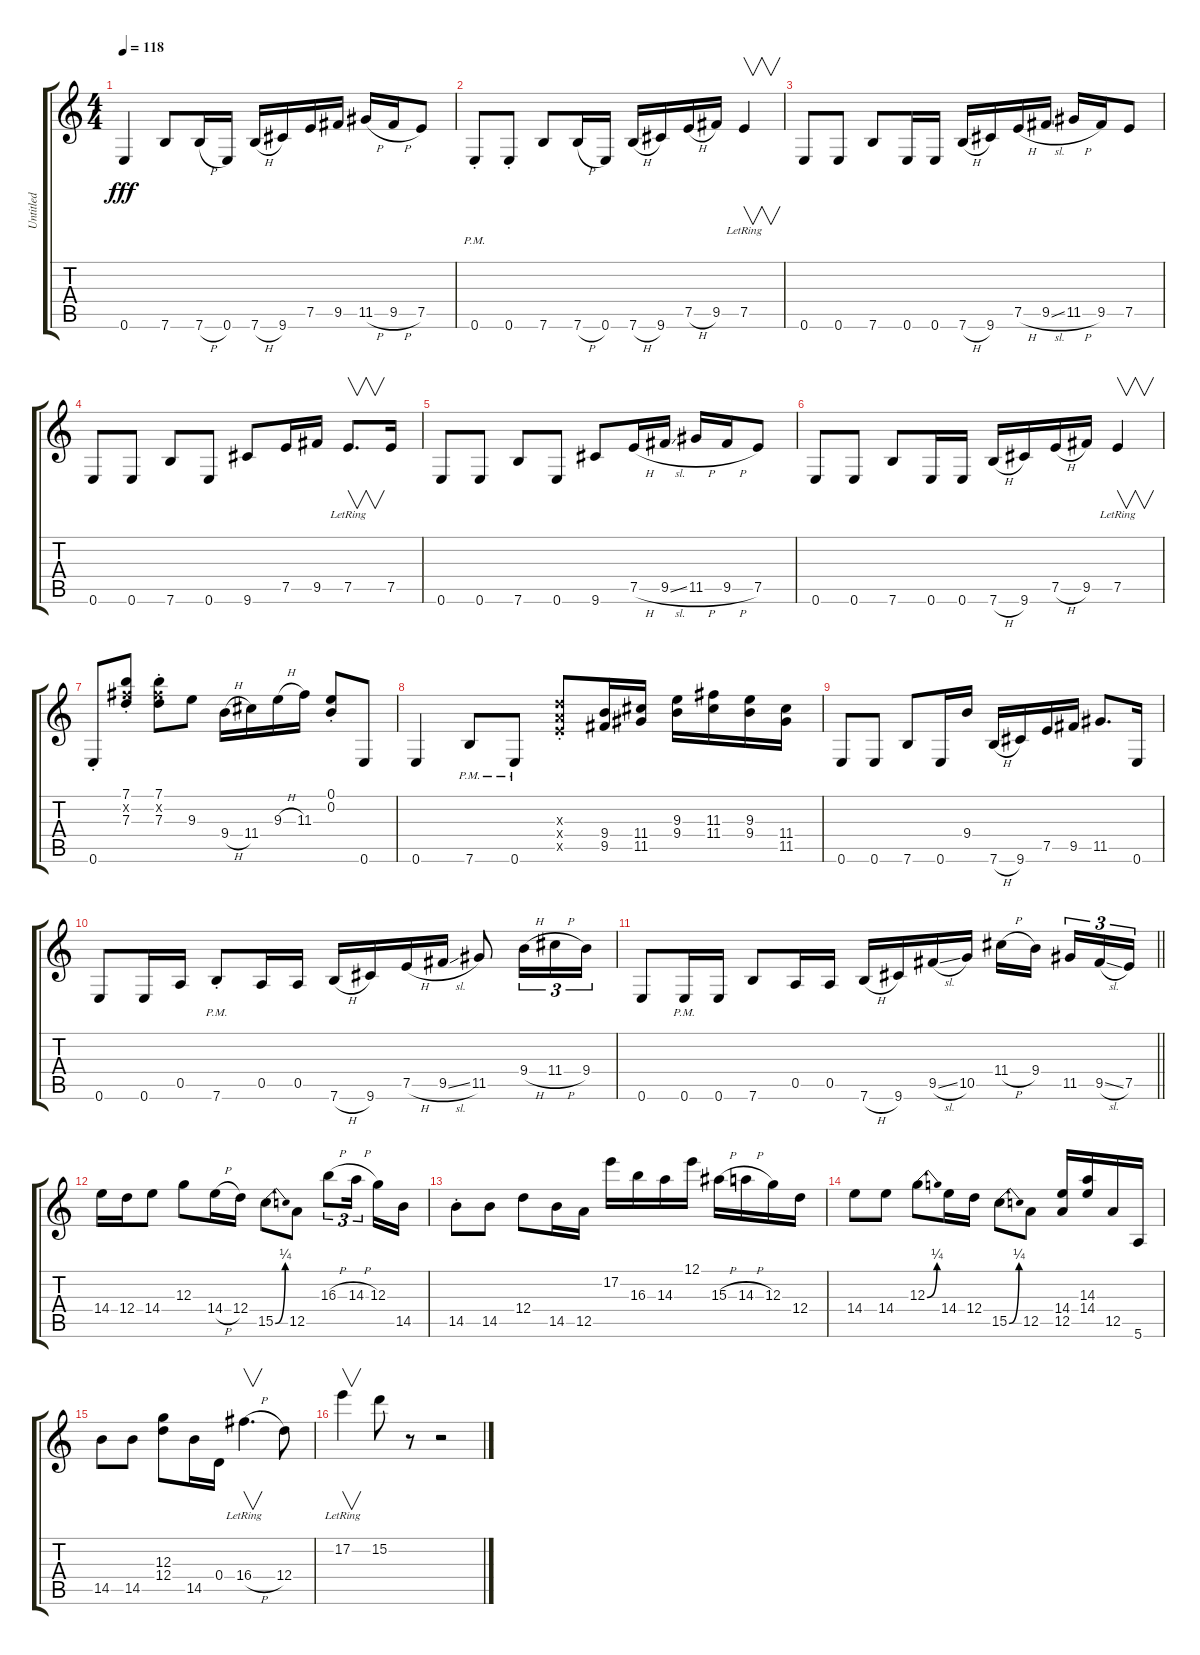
\track ("Untitled" "Untitled") {instrument overdrivenguitar}
\staff {score tabs}
\tuning (E4 B3 G3 D3 A2 E2) {hide}
\ts (4 4)
\tempo 118
\clef g2
\ks c
0.6.4{dy fff} 7.6.8 7.6{h}.16 0.6.16 7.6{h}.16 9.6.16 7.5.16 9.5.16 11.5{h}.16 9.5{h}.16 7.5.8 |
0.6{pm st}.8 0.6{st}.8 7.6.8 7.6{h}.16 0.6.16 7.6{h}.16 9.6.16 7.5{h}.16 9.5.16 7.5{lr}.4{v} |
0.6.8 0.6.8 7.6.8 0.6.16 0.6.16 7.6{h}.16 9.6.16 7.5{h}.16 9.5{sl}.16 11.5{h}.16 9.5.16 7.5.8 |
0.6.8 0.6.8 7.6.8 0.6.8 9.6.8 7.5.16 9.5.16 7.5{lr}.8{v d} 7.5.16 |
0.6.8 0.6.8 7.6.8 0.6.8 9.6.8 7.5{h}.16 9.5{sl}.16 11.5{h}.16 9.5{h}.16 7.5.8 |
0.6.8 0.6.8 7.6.8 0.6.16 0.6.16 7.6{h}.16 9.6.16 7.5{h}.16 9.5.16 7.5{lr}.4{v} |
0.6{st}.8 (7.1{st} 7.2{st x} 7.3{st}).8 (7.1{st} 7.2{st x} 7.3{st}).8 9.3.8 9.4{h}.16 11.4.16 9.3{h}.16 11.3.16 (0.1{st} 0.2{st}).8 0.6.8 |
0.6.4 7.6{pm}.8 0.6{pm}.8 (7.3{st x} 7.4{st x} 7.5{st x}).8 (9.4 9.5).16 (11.4 11.5).16 (9.3 9.4).16 (11.3 11.4).16 (9.3 9.4).16 (11.4 11.5).16 |
0.6.8 0.6.8 7.6.8 0.6.16 9.4.16 7.6{h}.16 9.6.16 7.5.16 9.5.16 11.5.8{d} 0.6.16 |
0.6.8 0.6.16 0.5.16 7.6{pm st}.8 0.5.16 0.5.16 7.6{h}.16 9.6.16 7.5{h}.16 9.5{sl}.16 11.5.8 9.4{h}.16{tu (3 2)} 11.4{h}.16{tu (3 2)} 9.4.16{tu (3 2)} |
\barLineRight lightlight
0.6.8 0.6{pm}.16 0.6.16 7.6.8 0.5.16 0.5.16 7.6{h}.16 9.6.16 9.5{sl}.16 10.5.16 11.4{h}.16 9.4.16{beam splitsecondary} 11.5.16{tu (3 2)} 9.5{sl}.16{tu (3 2)} 7.5.16{tu (3 2)} |
14.4.16 12.4.16 14.4.8 12.3.8 14.4{h}.16 12.4.16 15.5{be (bend 0 0 60 1)}.8 12.5.8 16.3{h}.8{tu (3 2)} 14.3{h}.16{tu (3 2) beam splitsecondary} 12.3.16 14.5.16 |
14.5{st}.8 14.5.8 12.4.8 14.5.16 12.5.16 17.2.16 16.3.16 14.3.16 12.1.16 15.3{h}.16 14.3{h}.16 12.3.16 12.4.16 |
14.4.8 14.4.8 12.3{be (bend 0 0 60 1)}.8 14.4.16 12.4.16 15.5{be (bend 0 0 60 1)}.8 12.5.8 (14.4 12.5).16 (14.3 14.4).16 12.5.16 5.6.16 |
14.5.8 14.5.8 (12.3 12.4).8 14.5.16 0.4.16 16.4{h lr}.4{v d} 12.4.8 |
17.2{lr}.4{v} 15.2.8 r.8 r.2
